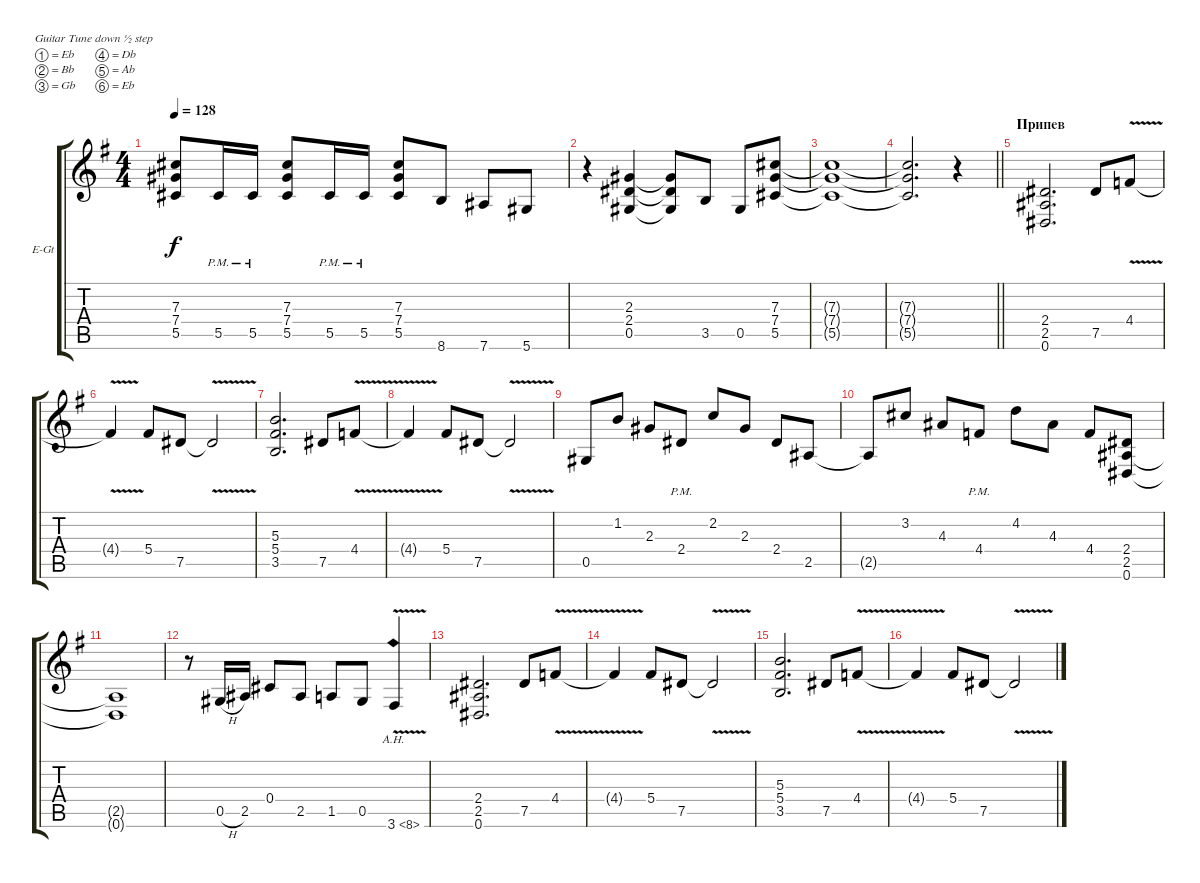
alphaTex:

\bracketExtendMode groupsimilarinstruments
\firstSystemTrackNameOrientation horizontal
\otherSystemsTrackNameOrientation horizontal
\track ("Гитара 2" "E-Gt") {instrument distortionguitar}
\staff {score tabs}
\tuning (Eb4 Bb3 Gb3 Db3 Ab2 Eb2)
\ts (4 4)
\tempo 128
\clef g2
\ks eminor
(7.4{t} 5.5{t} 7.3{t}).8{dy f} 5.5{pm}.16 5.5{pm}.16 (7.4 5.5 7.3).8 5.5{pm}.16 5.5{pm}.16 (7.4 5.5 7.3).8 8.6.8 7.6.8 5.6.8 |
r.4 (2.4 0.5 2.3).4 (2.4{t} 0.5{t} 2.3{t}).8 3.5.8 0.5.8 (7.4 5.5 7.3).8 |
(7.4{t} 5.5{t} 7.3{t}).1 |
\barLineRight lightlight
(7.4{t} 5.5{t} 7.3{t}).2{d} r.4 |
\section ("" "Припев")
(2.5 0.6 2.4).2{d} 7.5.8 4.4{v}.8 |
4.4{v t}.4 5.4.8 7.5.8 7.5{v t}.2 |
(5.4 3.5 5.3).2{d} 7.5.8 4.4{v}.8 |
4.4{v t}.4 5.4.8 7.5.8 7.5{v t}.2 |
0.5.8 1.2.8 2.3.8 2.4{pm}.8 2.2.8 2.3.8 2.4.8 2.5.8 |
2.5{t}.8 3.2.8 4.3.8 4.4{pm}.8 4.2.8 4.3.8 4.4.8 (2.5 0.6 2.4).8 |
(2.5{t} 0.6{t}).1 |
r.8 0.5{h}.16 2.5.16 0.4.8 2.5.8 1.5.8 0.5.8 3.6{ah 5 v}.4 |
(2.5 0.6 2.4).2{d} 7.5.8 4.4{v}.8 |
4.4{v t}.4 5.4.8 7.5.8 7.5{v t}.2 |
(5.4 3.5 5.3).2{d} 7.5.8 4.4{v}.8 |
4.4{v t}.4 5.4.8 7.5.8 7.5{v t}.2
